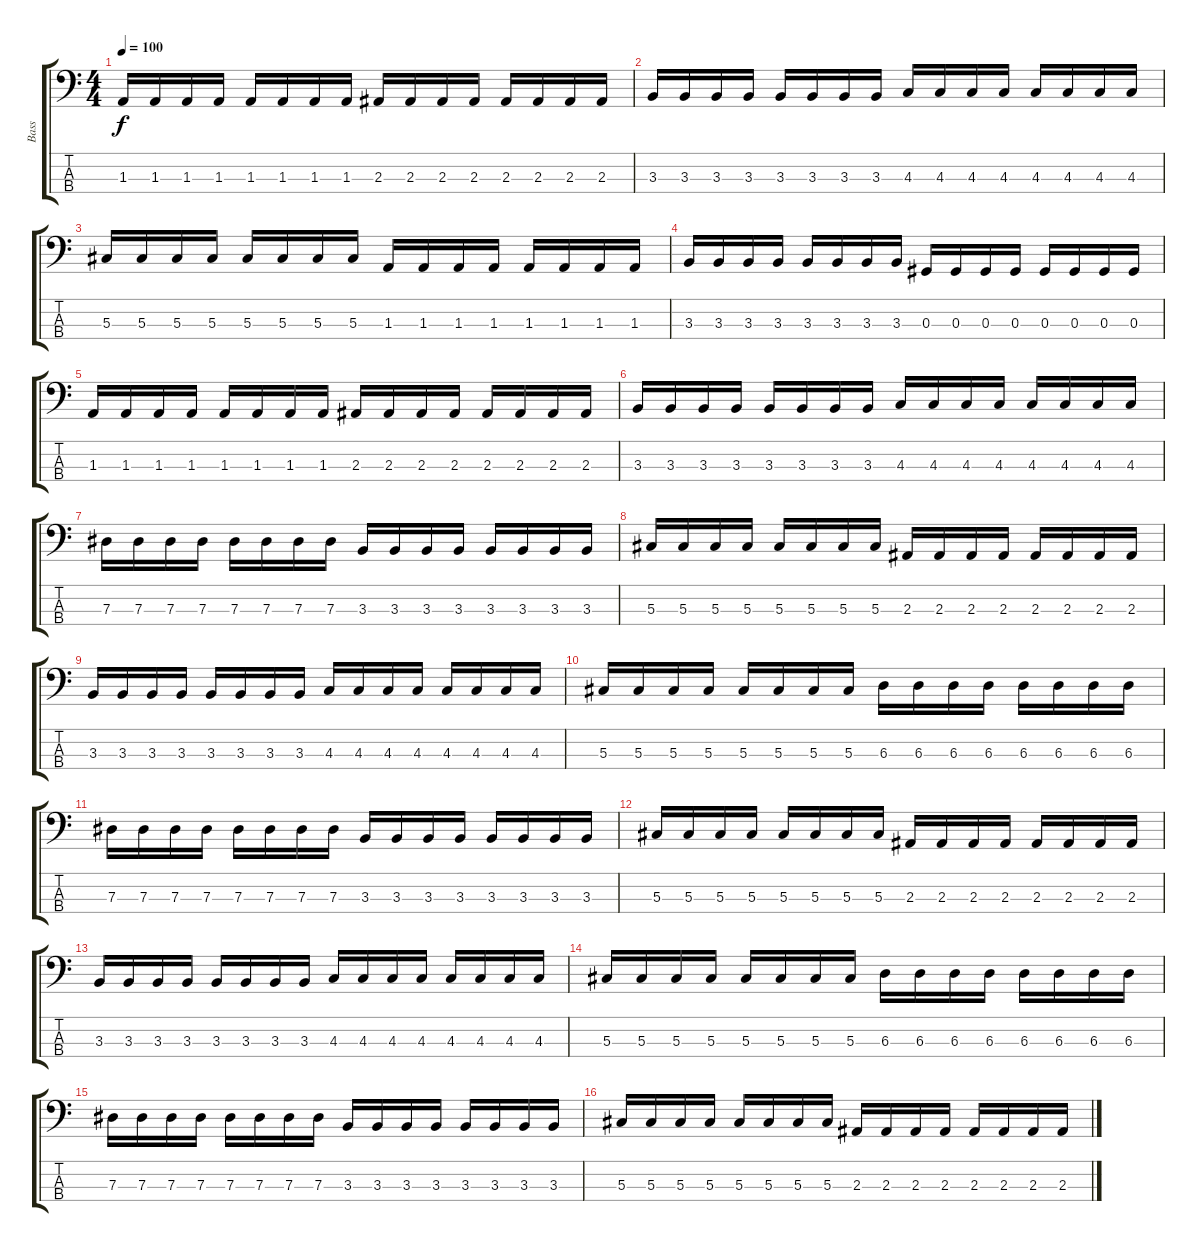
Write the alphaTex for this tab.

\track ("Bass" "Bass") {instrument electricbassfinger}
\staff {score tabs}
\tuning (Gb2 Db2 Ab1 Eb1) {hide}
\ts (4 4)
\tempo 100
\clef f4
\ks c
1.3.16{dy f} 1.3.16 1.3.16 1.3.16 1.3.16 1.3.16 1.3.16 1.3.16 2.3.16 2.3.16 2.3.16 2.3.16 2.3.16 2.3.16 2.3.16 2.3.16 |
3.3.16 3.3.16 3.3.16 3.3.16 3.3.16 3.3.16 3.3.16 3.3.16 4.3.16 4.3.16 4.3.16 4.3.16 4.3.16 4.3.16 4.3.16 4.3.16 |
5.3.16 5.3.16 5.3.16 5.3.16 5.3.16 5.3.16 5.3.16 5.3.16 1.3.16 1.3.16 1.3.16 1.3.16 1.3.16 1.3.16 1.3.16 1.3.16 |
3.3.16 3.3.16 3.3.16 3.3.16 3.3.16 3.3.16 3.3.16 3.3.16 0.3.16 0.3.16 0.3.16 0.3.16 0.3.16 0.3.16 0.3.16 0.3.16 |
1.3.16 1.3.16 1.3.16 1.3.16 1.3.16 1.3.16 1.3.16 1.3.16 2.3.16 2.3.16 2.3.16 2.3.16 2.3.16 2.3.16 2.3.16 2.3.16 |
3.3.16 3.3.16 3.3.16 3.3.16 3.3.16 3.3.16 3.3.16 3.3.16 4.3.16 4.3.16 4.3.16 4.3.16 4.3.16 4.3.16 4.3.16 4.3.16 |
7.3.16 7.3.16 7.3.16 7.3.16 7.3.16 7.3.16 7.3.16 7.3.16 3.3.16 3.3.16 3.3.16 3.3.16 3.3.16 3.3.16 3.3.16 3.3.16 |
5.3.16 5.3.16 5.3.16 5.3.16 5.3.16 5.3.16 5.3.16 5.3.16 2.3.16 2.3.16 2.3.16 2.3.16 2.3.16 2.3.16 2.3.16 2.3.16 |
3.3.16 3.3.16 3.3.16 3.3.16 3.3.16 3.3.16 3.3.16 3.3.16 4.3.16 4.3.16 4.3.16 4.3.16 4.3.16 4.3.16 4.3.16 4.3.16 |
5.3.16 5.3.16 5.3.16 5.3.16 5.3.16 5.3.16 5.3.16 5.3.16 6.3.16 6.3.16 6.3.16 6.3.16 6.3.16 6.3.16 6.3.16 6.3.16 |
7.3.16 7.3.16 7.3.16 7.3.16 7.3.16 7.3.16 7.3.16 7.3.16 3.3.16 3.3.16 3.3.16 3.3.16 3.3.16 3.3.16 3.3.16 3.3.16 |
5.3.16 5.3.16 5.3.16 5.3.16 5.3.16 5.3.16 5.3.16 5.3.16 2.3.16 2.3.16 2.3.16 2.3.16 2.3.16 2.3.16 2.3.16 2.3.16 |
3.3.16 3.3.16 3.3.16 3.3.16 3.3.16 3.3.16 3.3.16 3.3.16 4.3.16 4.3.16 4.3.16 4.3.16 4.3.16 4.3.16 4.3.16 4.3.16 |
5.3.16 5.3.16 5.3.16 5.3.16 5.3.16 5.3.16 5.3.16 5.3.16 6.3.16 6.3.16 6.3.16 6.3.16 6.3.16 6.3.16 6.3.16 6.3.16 |
7.3.16 7.3.16 7.3.16 7.3.16 7.3.16 7.3.16 7.3.16 7.3.16 3.3.16 3.3.16 3.3.16 3.3.16 3.3.16 3.3.16 3.3.16 3.3.16 |
5.3.16 5.3.16 5.3.16 5.3.16 5.3.16 5.3.16 5.3.16 5.3.16 2.3.16 2.3.16 2.3.16 2.3.16 2.3.16 2.3.16 2.3.16 2.3.16
